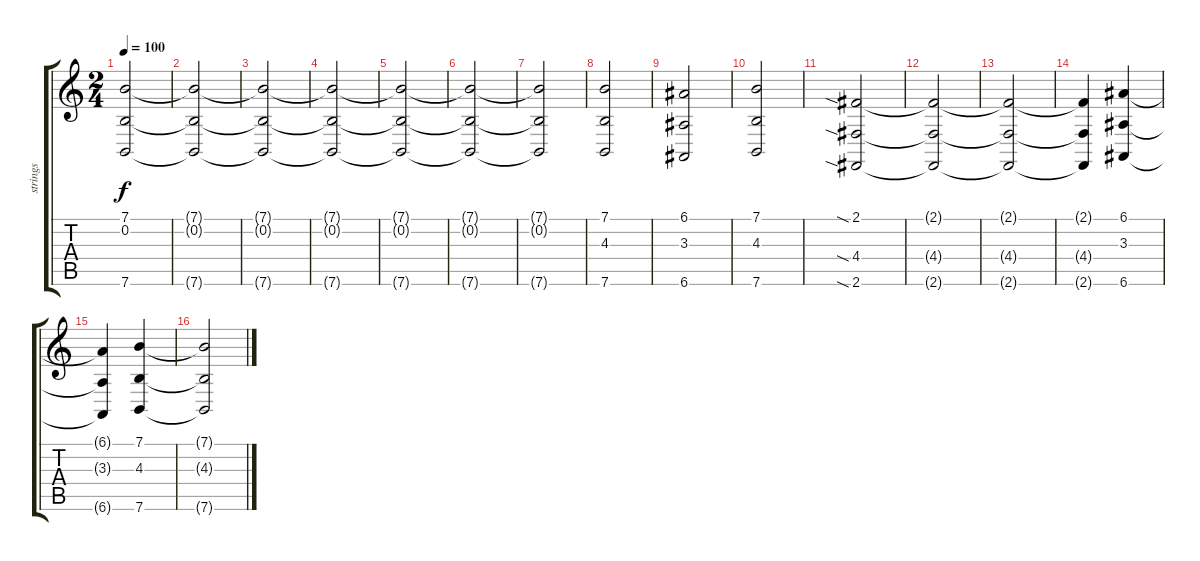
\track ("strings" "strings") {instrument tremolostrings}
\staff {score tabs}
\tuning (E4 B3 G3 D3 A2 E2) {hide}
\ts (2 4)
\tempo 100
\clef g2
\ks c
(7.1{t} 0.2{t} 7.6{t}).2{dy f volume 5} |
(7.1{t} 0.2{t} 7.6{t}).2 |
(7.1{t} 0.2{t} 7.6{t}).2 |
(7.1{t} 0.2{t} 7.6{t}).2 |
(7.1{t} 0.2{t} 7.6{t}).2 |
(7.1{t} 0.2{t} 7.6{t}).2 |
(7.1{t} 0.2{t} 7.6{t}).2 |
(7.1 4.3 7.6).2{volume 10} |
(6.1 3.3 6.6).2 |
(7.1 4.3 7.6).2 |
(2.1{sia} 4.4{sia} 2.6{sia}).2 |
(2.1{t} 4.4{t} 2.6{t}).2 |
(2.1{t} 4.4{t} 2.6{t}).2 |
(2.1{t} 4.4{t} 2.6{t}).4 (6.1 3.3 6.6).4 |
(6.1{t} 3.3{t} 6.6{t}).4 (7.1 4.3 7.6).4 |
(7.1{t} 4.3{t} 7.6{t}).2
